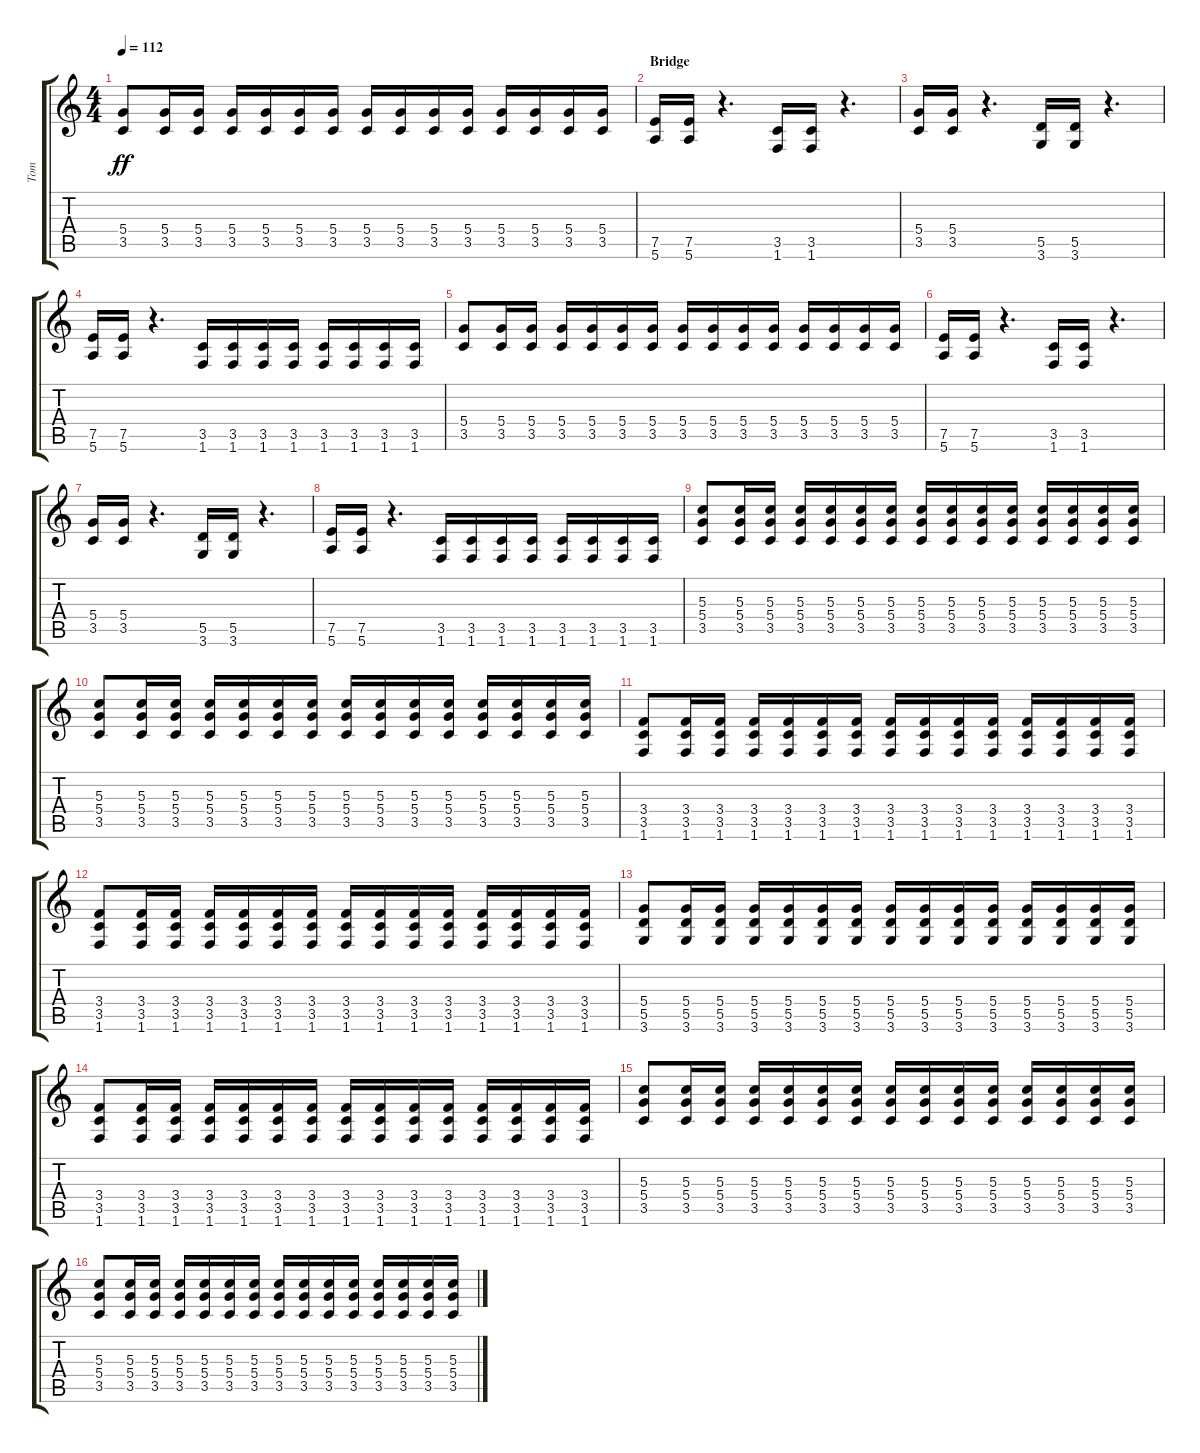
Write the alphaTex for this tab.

\track ("Tom" "Tom") {instrument overdrivenguitar}
\staff {score tabs}
\tuning (E4 B3 G3 D3 A2 E2) {hide}
\ts (4 4)
\tempo 112
\clef g2
\ks c
(5.4 3.5).8{dy ff} (5.4 3.5).16 (5.4 3.5).16 (5.4 3.5).16 (5.4 3.5).16 (5.4 3.5).16 (5.4 3.5).16 (5.4 3.5).16 (5.4 3.5).16 (5.4 3.5).16 (5.4 3.5).16 (5.4 3.5).16 (5.4 3.5).16 (5.4 3.5).16 (5.4 3.5).16 |
\section ("" "Bridge")
(7.5 5.6).16 (7.5 5.6).16 r.4{d} (3.5 1.6).16 (3.5 1.6).16 r.4{d} |
(5.4 3.5).16 (5.4 3.5).16 r.4{d} (5.5 3.6).16 (5.5 3.6).16 r.4{d} |
(7.5 5.6).16 (7.5 5.6).16 r.4{d} (3.5 1.6).16 (3.5 1.6).16 (3.5 1.6).16 (3.5 1.6).16 (3.5 1.6).16 (3.5 1.6).16 (3.5 1.6).16 (3.5 1.6).16 |
(5.4 3.5).8 (5.4 3.5).16 (5.4 3.5).16 (5.4 3.5).16 (5.4 3.5).16 (5.4 3.5).16 (5.4 3.5).16 (5.4 3.5).16 (5.4 3.5).16 (5.4 3.5).16 (5.4 3.5).16 (5.4 3.5).16 (5.4 3.5).16 (5.4 3.5).16 (5.4 3.5).16 |
(7.5 5.6).16 (7.5 5.6).16 r.4{d} (3.5 1.6).16 (3.5 1.6).16 r.4{d} |
(5.4 3.5).16 (5.4 3.5).16 r.4{d} (5.5 3.6).16 (5.5 3.6).16 r.4{d} |
(7.5 5.6).16 (7.5 5.6).16 r.4{d} (3.5 1.6).16 (3.5 1.6).16 (3.5 1.6).16 (3.5 1.6).16 (3.5 1.6).16 (3.5 1.6).16 (3.5 1.6).16 (3.5 1.6).16 |
(5.3 5.4 3.5).8 (5.3 5.4 3.5).16 (5.3 5.4 3.5).16 (5.3 5.4 3.5).16 (5.3 5.4 3.5).16 (5.3 5.4 3.5).16 (5.3 5.4 3.5).16 (5.3 5.4 3.5).16 (5.3 5.4 3.5).16 (5.3 5.4 3.5).16 (5.3 5.4 3.5).16 (5.3 5.4 3.5).16 (5.3 5.4 3.5).16 (5.3 5.4 3.5).16 (5.3 5.4 3.5).16 |
(5.3 5.4 3.5).8 (5.3 5.4 3.5).16 (5.3 5.4 3.5).16 (5.3 5.4 3.5).16 (5.3 5.4 3.5).16 (5.3 5.4 3.5).16 (5.3 5.4 3.5).16 (5.3 5.4 3.5).16 (5.3 5.4 3.5).16 (5.3 5.4 3.5).16 (5.3 5.4 3.5).16 (5.3 5.4 3.5).16 (5.3 5.4 3.5).16 (5.3 5.4 3.5).16 (5.3 5.4 3.5).16 |
(3.4 3.5 1.6).8 (3.4 3.5 1.6).16 (3.4 3.5 1.6).16 (3.4 3.5 1.6).16 (3.4 3.5 1.6).16 (3.4 3.5 1.6).16 (3.4 3.5 1.6).16 (3.4 3.5 1.6).16 (3.4 3.5 1.6).16 (3.4 3.5 1.6).16 (3.4 3.5 1.6).16 (3.4 3.5 1.6).16 (3.4 3.5 1.6).16 (3.4 3.5 1.6).16 (3.4 3.5 1.6).16 |
(3.4 3.5 1.6).8 (3.4 3.5 1.6).16 (3.4 3.5 1.6).16 (3.4 3.5 1.6).16 (3.4 3.5 1.6).16 (3.4 3.5 1.6).16 (3.4 3.5 1.6).16 (3.4 3.5 1.6).16 (3.4 3.5 1.6).16 (3.4 3.5 1.6).16 (3.4 3.5 1.6).16 (3.4 3.5 1.6).16 (3.4 3.5 1.6).16 (3.4 3.5 1.6).16 (3.4 3.5 1.6).16 |
(5.4 5.5 3.6).8 (5.4 5.5 3.6).16 (5.4 5.5 3.6).16 (5.4 5.5 3.6).16 (5.4 5.5 3.6).16 (5.4 5.5 3.6).16 (5.4 5.5 3.6).16 (5.4 5.5 3.6).16 (5.4 5.5 3.6).16 (5.4 5.5 3.6).16 (5.4 5.5 3.6).16 (5.4 5.5 3.6).16 (5.4 5.5 3.6).16 (5.4 5.5 3.6).16 (5.4 5.5 3.6).16 |
(3.4 3.5 1.6).8 (3.4 3.5 1.6).16 (3.4 3.5 1.6).16 (3.4 3.5 1.6).16 (3.4 3.5 1.6).16 (3.4 3.5 1.6).16 (3.4 3.5 1.6).16 (3.4 3.5 1.6).16 (3.4 3.5 1.6).16 (3.4 3.5 1.6).16 (3.4 3.5 1.6).16 (3.4 3.5 1.6).16 (3.4 3.5 1.6).16 (3.4 3.5 1.6).16 (3.4 3.5 1.6).16 |
(5.3 5.4 3.5).8 (5.3 5.4 3.5).16 (5.3 5.4 3.5).16 (5.3 5.4 3.5).16 (5.3 5.4 3.5).16 (5.3 5.4 3.5).16 (5.3 5.4 3.5).16 (5.3 5.4 3.5).16 (5.3 5.4 3.5).16 (5.3 5.4 3.5).16 (5.3 5.4 3.5).16 (5.3 5.4 3.5).16 (5.3 5.4 3.5).16 (5.3 5.4 3.5).16 (5.3 5.4 3.5).16 |
(5.3 5.4 3.5).8 (5.3 5.4 3.5).16 (5.3 5.4 3.5).16 (5.3 5.4 3.5).16 (5.3 5.4 3.5).16 (5.3 5.4 3.5).16 (5.3 5.4 3.5).16 (5.3 5.4 3.5).16 (5.3 5.4 3.5).16 (5.3 5.4 3.5).16 (5.3 5.4 3.5).16 (5.3 5.4 3.5).16 (5.3 5.4 3.5).16 (5.3 5.4 3.5).16 (5.3 5.4 3.5).16
